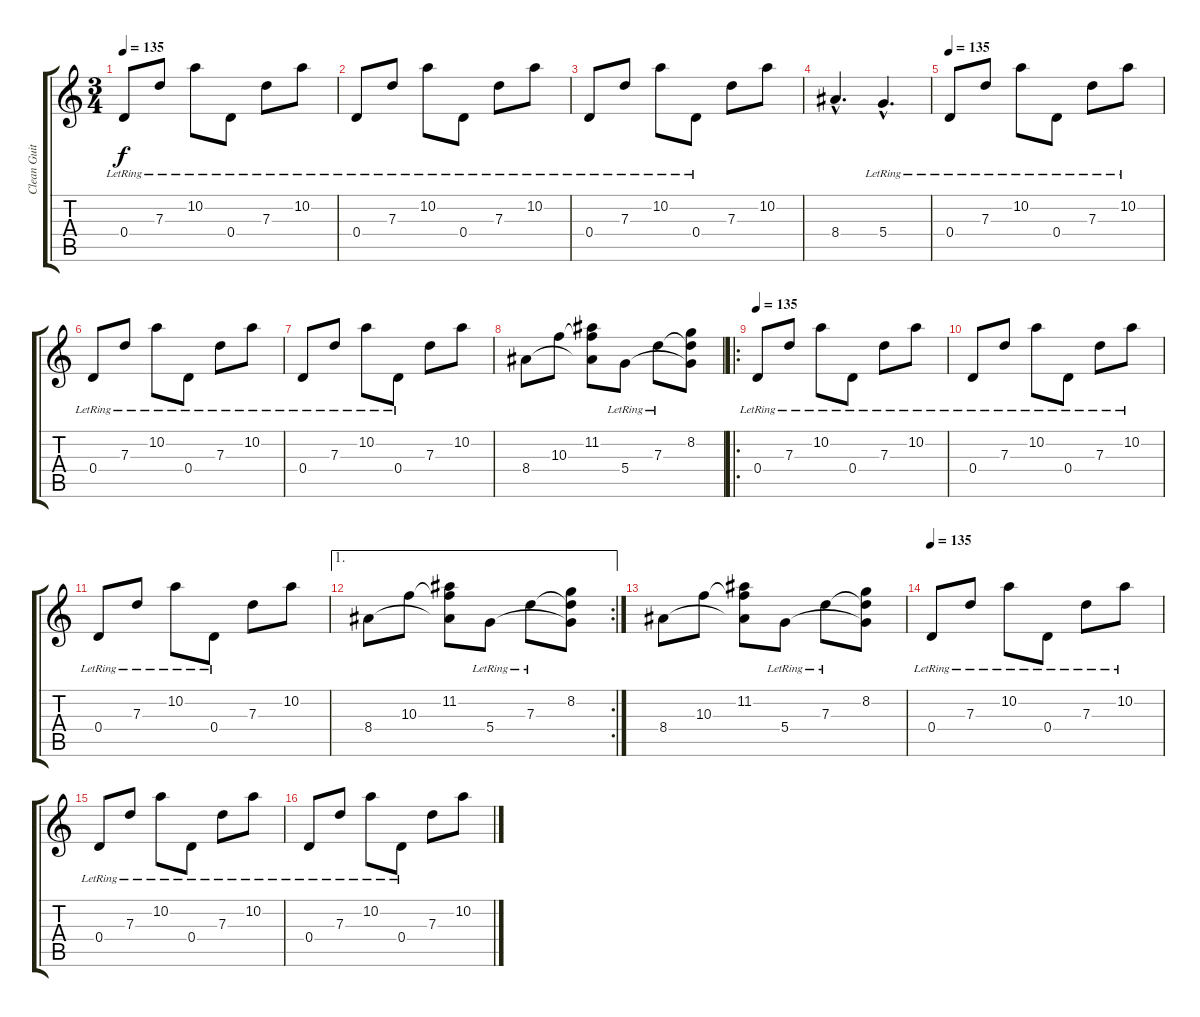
\track ("Clean Guitar" "Clean Guit") {instrument acousticguitarsteel}
\staff {score tabs}
\tuning (E4 B3 G3 D3 A2 D2) {hide}
\ts (3 4)
\tempo 135
\clef g2
\ks c
0.4{lr}.8{dy f} 7.3{lr}.8 10.2{lr}.8 0.4{lr}.8 7.3{lr}.8 10.2{lr}.8 |
0.4{lr}.8 7.3{lr}.8 10.2{lr}.8 0.4{lr}.8 7.3{lr}.8 10.2{lr}.8 |
0.4{lr}.8 7.3{lr}.8 10.2{lr}.8 0.4{lr}.8 7.3.8 10.2.8 |
8.4{hac}.4{d} 5.4{hac lr}.4{d} |
\tempo 135
0.4{lr}.8 7.3{lr}.8 10.2{lr}.8 0.4{lr}.8 7.3{lr}.8 10.2{lr}.8 |
0.4{lr}.8 7.3{lr}.8 10.2{lr}.8 0.4{lr}.8 7.3{lr}.8 10.2{lr}.8 |
0.4{lr}.8 7.3{lr}.8 10.2{lr}.8 0.4{lr}.8 7.3.8 10.2.8 |
8.4.8 10.3.8 (11.2 10.3{t} 8.4{t}).8 5.4{lr}.8 7.3{lr}.8 (8.2 7.3{t} 5.4{t}).8 |
\ro
\tempo 135
0.4{lr}.8 7.3{lr}.8 10.2{lr}.8 0.4{lr}.8 7.3{lr}.8 10.2{lr}.8 |
0.4{lr}.8 7.3{lr}.8 10.2{lr}.8 0.4{lr}.8 7.3{lr}.8 10.2{lr}.8 |
0.4{lr}.8 7.3{lr}.8 10.2{lr}.8 0.4{lr}.8 7.3.8 10.2.8 |
\ae 1
\rc 2
8.4.8 10.3.8 (11.2 10.3{t} 8.4{t}).8 5.4{lr}.8 7.3{lr}.8 (8.2 7.3{t} 5.4{t}).8 |
8.4.8 10.3.8 (11.2 10.3{t} 8.4{t}).8 5.4{lr}.8 7.3{lr}.8 (8.2 7.3{t} 5.4{t}).8 |
\tempo 135
0.4{lr}.8 7.3{lr}.8 10.2{lr}.8 0.4{lr}.8 7.3{lr}.8 10.2{lr}.8 |
0.4{lr}.8 7.3{lr}.8 10.2{lr}.8 0.4{lr}.8 7.3{lr}.8 10.2{lr}.8 |
0.4{lr}.8 7.3{lr}.8 10.2{lr}.8 0.4{lr}.8 7.3.8 10.2.8
